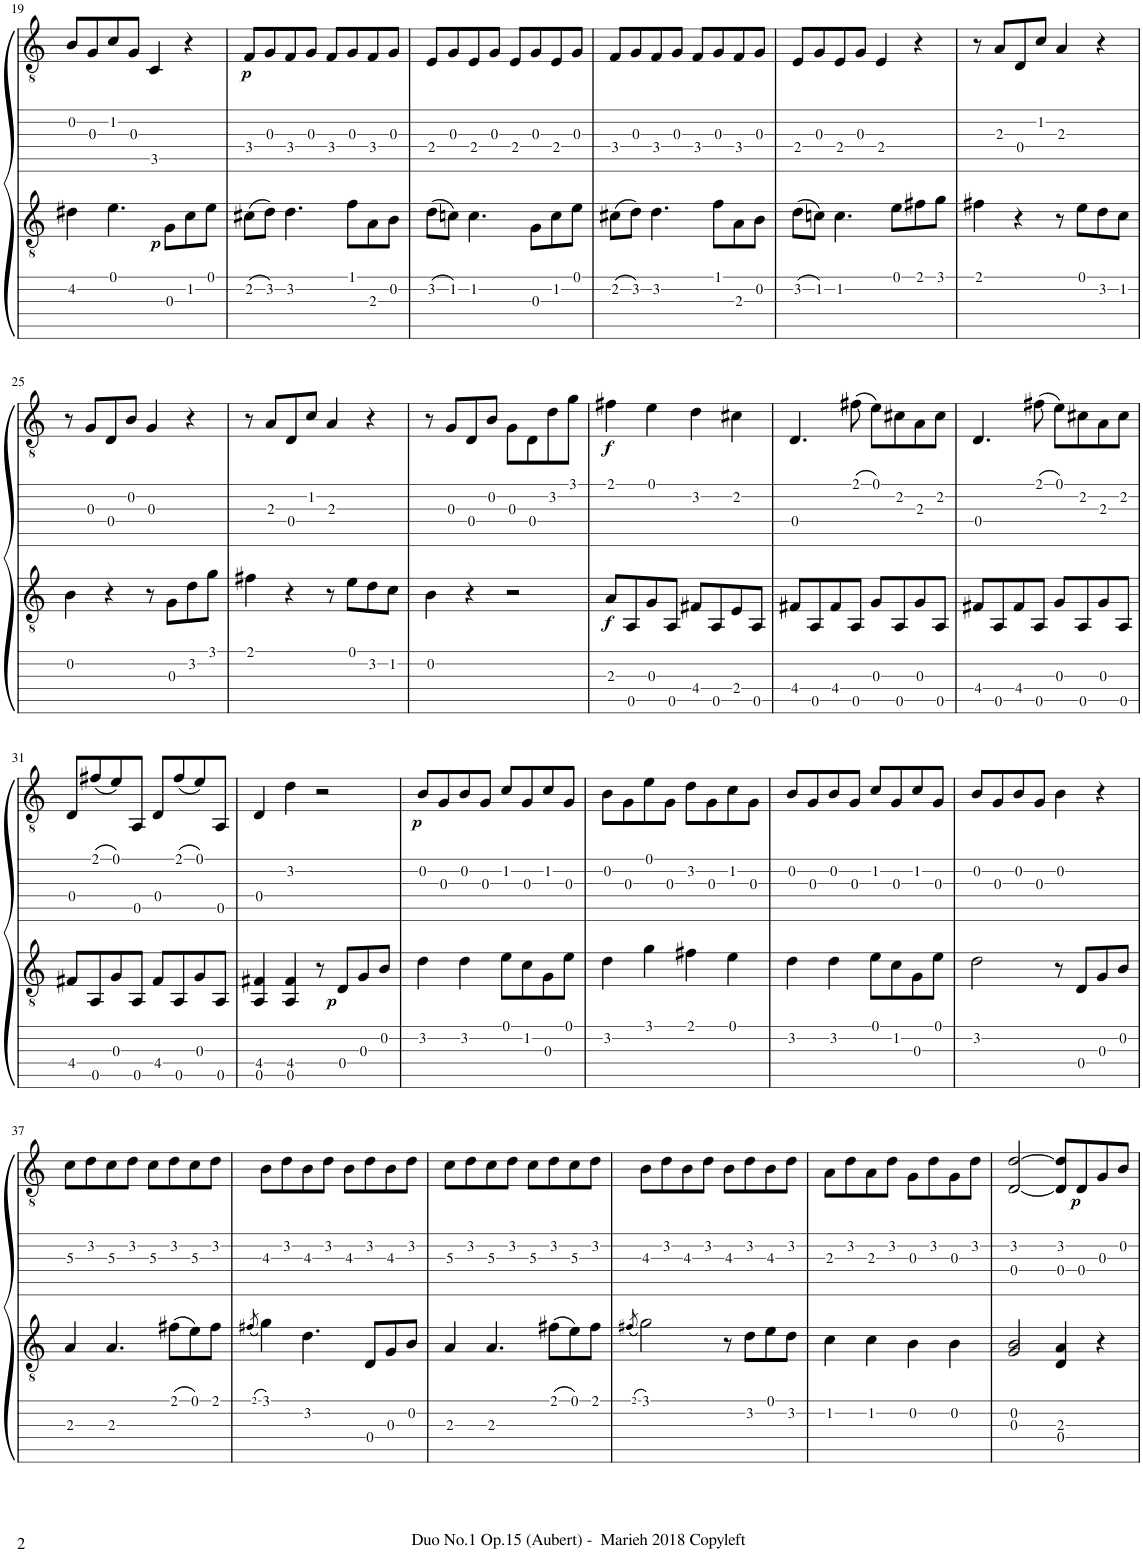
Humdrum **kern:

**kern	**kern	**kern	**kern
*part4	*part3	*part2	*part1
*staff4	*staff3	*staff2	*staff1
*I"Guitare classique [Tablature]	*I"Guitare classique	*I"Guitare classique [Tablature]	*I"Guitare classique
!!LO:PB:g=z
*	*clefGv2	*	*clefGv2
*k[]	*k[]	*k[]	*k[]
*M2/2	*M2/2	*M2/2	*M2/2
*met(c|)	*met(c|)	*met(c|)	*met(c|)
=19	=19	=19	=19
4d#X	4d#X\	8BL	8B/L
.	.	8G	8G/
4.e	4.e\	8c	8c/
.	.	8GJ	8G/J
.	.	4C	4C/
8GL	8G\L	.	.
8c	8c\	4r	4r
8eJ	8e\J	.	.
=20	=20	=20	=20
(8c#XL	(8c#X\L	8FL	8F/L
8dJ)	8d\J)	8G	8G/
4.d	4.d\	8F	8F/
.	.	8GJ	8G/J
.	.	8FL	8F/L
8fL	8f\L	8G	8G/
8A	8A\	8F	8F/
8BJ	8B\J	8GJ	8G/J
=21	=21	=21	=21
(8dL	(8d\L	8EL	8E/L
8cnJ)	8cn\J)	8G	8G/
4.c	4.c\	8E	8E/
.	.	8GJ	8G/J
.	.	8EL	8E/L
8GL	8G\L	8G	8G/
8c	8c\	8E	8E/
8eJ	8e\J	8GJ	8G/J
=22	=22	=22	=22
(8c#XL	(8c#X\L	8FL	8F/L
8dJ)	8d\J)	8G	8G/
4.d	4.d\	8F	8F/
.	.	8GJ	8G/J
.	.	8FL	8F/L
8fL	8f\L	8G	8G/
8A	8A\	8F	8F/
8BJ	8B\J	8GJ	8G/J
=23	=23	=23	=23
(8dL	(8d\L	8EL	8E/L
8cnJ)	8cn\J)	8G	8G/
4.c	4.c\	8E	8E/
.	.	8GJ	8G/J
.	.	4E	4E/
8eL	8e\L	.	.
8f#	8f#X\	4r	4r
8gJ	8g\J	.	.
=24	=24	=24	=24
4f#X	4f#X\	8r	8r
.	.	8AL	8A/L
4r	4r	8D	8D/
.	.	8cJ	8c/J
8r	8r	4A	4A/
8eL	8e\L	.	.
8d	8d\	4r	4r
8cJ	8c\J	.	.
!!LO:LB:g=z
=25	=25	=25	=25
4B	4B\	8r	8r
.	.	8GL	8G/L
4r	4r	8D	8D/
.	.	8BJ	8B/J
8r	8r	4G	4G/
8GL	8G\L	.	.
8d	8d\	4r	4r
8gJ	8g\J	.	.
=26	=26	=26	=26
4f#X	4f#X\	8r	8r
.	.	8AL	8A/L
4r	4r	8D	8D/
.	.	8cJ	8c/J
8r	8r	4A	4A/
8eL	8e\L	.	.
8d	8d\	4r	4r
8cJ	8c\J	.	.
=27	=27	=27	=27
4B	4B\	8r	8r
.	.	8GL	8G/L
4r	4r	8D	8D/
.	.	8BJ	8B/J
2r	2r	8GL	8G\L
.	.	8D	8D\
.	.	8d	8d\
.	.	8gJ	8g\J
=28	=28	=28	=28
8AL	8A/L	4f#X	4f#X\
8AA	8AA/	.	.
8G	8G/	4e	4e\
8AAJ	8AA/J	.	.
8F#XL	8F#X/L	4d	4d\
8AA	8AA/	.	.
8E	8E/	4c#X	4c#X\
8AAJ	8AA/J	.	.
=29	=29	=29	=29
8F#XL	8F#X/L	4.D	4.D/
8AA	8AA/	.	.
8F#	8F#/	.	.
8AAJ	8AA/J	(8f#X	(8f#X\
8GL	8G/L	8eL)	8e\L)
8AA	8AA/	8c#X	8c#X\
8G	8G/	8A	8A\
8AAJ	8AA/J	8c#J	8c#\J
=30	=30	=30	=30
8F#XL	8F#X/L	4.D	4.D/
8AA	8AA/	.	.
8F#	8F#/	.	.
8AAJ	8AA/J	(8f#X	(8f#X\
8GL	8G/L	8eL)	8e\L)
8AA	8AA/	8c#X	8c#X\
8G	8G/	8A	8A\
8AAJ	8AA/J	8c#J	8c#\J
!!LO:LB:g=z
=31	=31	=31	=31
8F#XL	8F#X/L	8DL	8D/L
8AA	8AA/	(8f#X	(8f#X/
8G	8G/	8e)	8e/)
8AAJ	8AA/J	8AAJ	8AA/J
8F#L	8F#/L	8DL	8D/L
8AA	8AA/	(8f#	(8f#/
8G	8G/	8e)	8e/)
8AAJ	8AA/J	8AAJ	8AA/J
=32	=32	=32	=32
4AA 4F#X	4AA/ 4F#X/	4D	4D/
4AA 4F#	4AA/ 4F#/	4d	4d\
8r	8r	2r	2r
8DL	8D/L	.	.
8G	8G/	.	.
8BJ	8B/J	.	.
=33	=33	=33	=33
4d	4d\	8BL	8B/L
.	.	8G	8G/
4d	4d\	8B	8B/
.	.	8GJ	8G/J
8eL	8e\L	8cL	8c/L
8c	8c\	8G	8G/
8G	8G\	8c	8c/
8eJ	8e\J	8GJ	8G/J
=34	=34	=34	=34
4d	4d\	8BL	8B\L
.	.	8G	8G\
4g	4g\	8e	8e\
.	.	8GJ	8G\J
4f#X	4f#X\	8dL	8d\L
.	.	8G	8G\
4e	4e\	8c	8c\
.	.	8GJ	8G\J
=35	=35	=35	=35
4d	4d\	8BL	8B/L
.	.	8G	8G/
4d	4d\	8B	8B/
.	.	8GJ	8G/J
8eL	8e\L	8cL	8c/L
8c	8c\	8G	8G/
8G	8G\	8c	8c/
8eJ	8e\J	8GJ	8G/J
=36	=36	=36	=36
2d	2d\	8BL	8B/L
.	.	8G	8G/
.	.	8B	8B/
.	.	8GJ	8G/J
8r	8r	4B	4B\
8DL	8D/L	.	.
8G	8G/	4r	4r
8BJ	8B/J	.	.
!!LO:LB:g=z
=37	=37	=37	=37
4A	4A/	8cL	8c\L
.	.	8d	8d\
4.A	4.A/	8c	8c\
.	.	8dJ	8d\J
.	.	8cL	8c\L
(8f#XL	(8f#X\L	8d	8d\
8e)	8e\)	8c	8c\
8f#J	8f#\J	8dJ	8d\J
=38	=38	=38	=38
(qf#X	(8qf#X/	.	.
4g)	4g\)	8BL	8B\L
.	.	8d	8d\
4.d	4.d\	8B	8B\
.	.	8dJ	8d\J
.	.	8BL	8B\L
8DL	8D/L	8d	8d\
8G	8G/	8B	8B\
8BJ	8B/J	8dJ	8d\J
=39	=39	=39	=39
4A	4A/	8cL	8c\L
.	.	8d	8d\
4.A	4.A/	8c	8c\
.	.	8dJ	8d\J
.	.	8cL	8c\L
(8f#XL	(8f#X\L	8d	8d\
8e)	8e\)	8c	8c\
8f#J	8f#\J	8dJ	8d\J
=40	=40	=40	=40
(qf#X	(8qf#X/	.	.
2g)	2g\)	8BL	8B\L
.	.	8d	8d\
.	.	8B	8B\
.	.	8dJ	8d\J
8r	8r	8BL	8B\L
8dL	8d\L	8d	8d\
8e	8e\	8B	8B\
8dJ	8d\J	8dJ	8d\J
=41	=41	=41	=41
4c	4c\	8AL	8A\L
.	.	8d	8d\
4c	4c\	8A	8A\
.	.	8dJ	8d\J
4B	4B\	8GL	8G\L
.	.	8d	8d\
4B	4B\	8G	8G\
.	.	8dJ	8d\J
=42	=42	=42	=42
2G 2B	2G/ 2B/	[2D [2d	[2D/ [2d/
4D 4A	4D/ 4A/	8D]\ 8d]\L	8D/] 8d/]L
.	.	8D	8D/
4r	4r	8G	8G/
.	.	8BJ	8B/J
=	=	=	=
*-	*-	*-	*-
